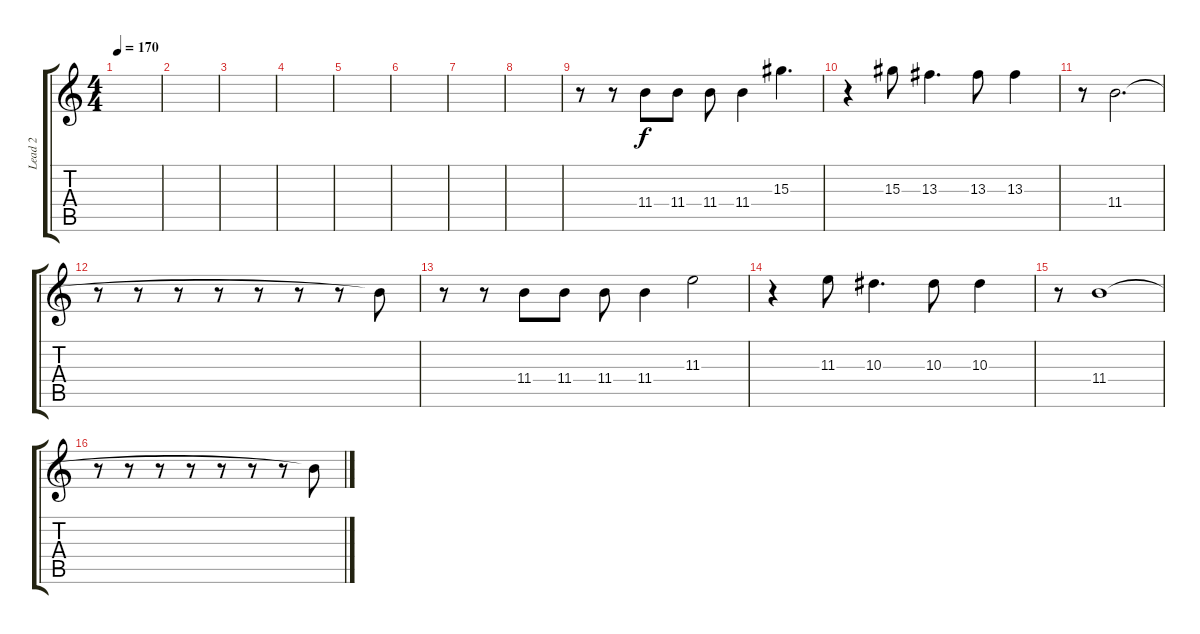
\track ("Lead 2" "Lead 2") {instrument distortionguitar}
\staff {score tabs}
\tuning (D4 A3 F3 C3 G2 D2) {hide}
\ts (4 4)
\tempo 170
\clef g2
\ks c
|
|
|
|
|
|
|
|
r.8 r.8 11.4.8 11.4.8 11.4.8 11.4.4 15.3.4{d} |
r.4 15.3.8 13.3.4{d} 13.3.8 13.3.4 |
r.8 11.4.2{d} |
r.8 r.8 r.8 r.8 r.8 r.8 r.8 11.4{t}.8 |
r.8 r.8 11.4.8 11.4.8 11.4.8 11.4.4 11.3.2 |
r.4 11.3.8 10.3.4{d} 10.3.8 10.3.4 |
r.8 11.4.1 |
r.8 r.8 r.8 r.8 r.8 r.8 r.8 11.4{t}.8
